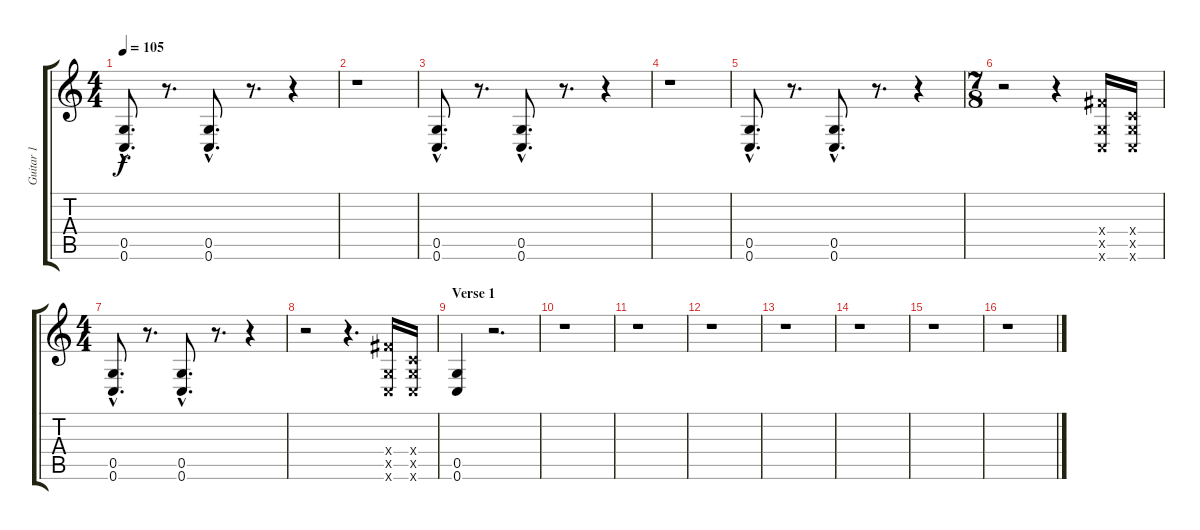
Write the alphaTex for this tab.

\track ("Guitar 1" "Guitar 1") {instrument distortionguitar}
\staff {score tabs}
\tuning (D4 A3 F3 C3 G2 C2) {hide}
\ts (4 4)
\tempo 105
\clef g2
\ks c
(0.5{hac} 0.6{hac}).8{d dy f instrument distortionguitar} r.8{d} (0.5{hac} 0.6{hac}).8{d} r.8{d} r.4 |
r.1 |
(0.5{hac} 0.6{hac}).8{d} r.8{d} (0.5{hac} 0.6{hac}).8{d} r.8{d} r.4 |
r.1 |
(0.5{hac} 0.6{hac}).8{d} r.8{d} (0.5{hac} 0.6{hac}).8{d} r.8{d} r.4 |
\ts (7 8)
r.2 r.4 (6.4{x} 0.5{x} 0.6{x}).16 (0.4{x} 0.5{x} 0.6{x}).16 |
\ts (4 4)
(0.5{hac} 0.6{hac}).8{d} r.8{d} (0.5{hac} 0.6{hac}).8{d} r.8{d} r.4 |
r.2 r.4{d} (6.4{x} 0.5{x} 0.6{x}).16 (0.4{x} 0.5{x} 0.6{x}).16 |
\section ("" "Verse 1")
(0.5 0.6).4 r.2{d} |
r.1 |
r.1 |
r.1 |
r.1 |
r.1 |
r.1 |
r.1
